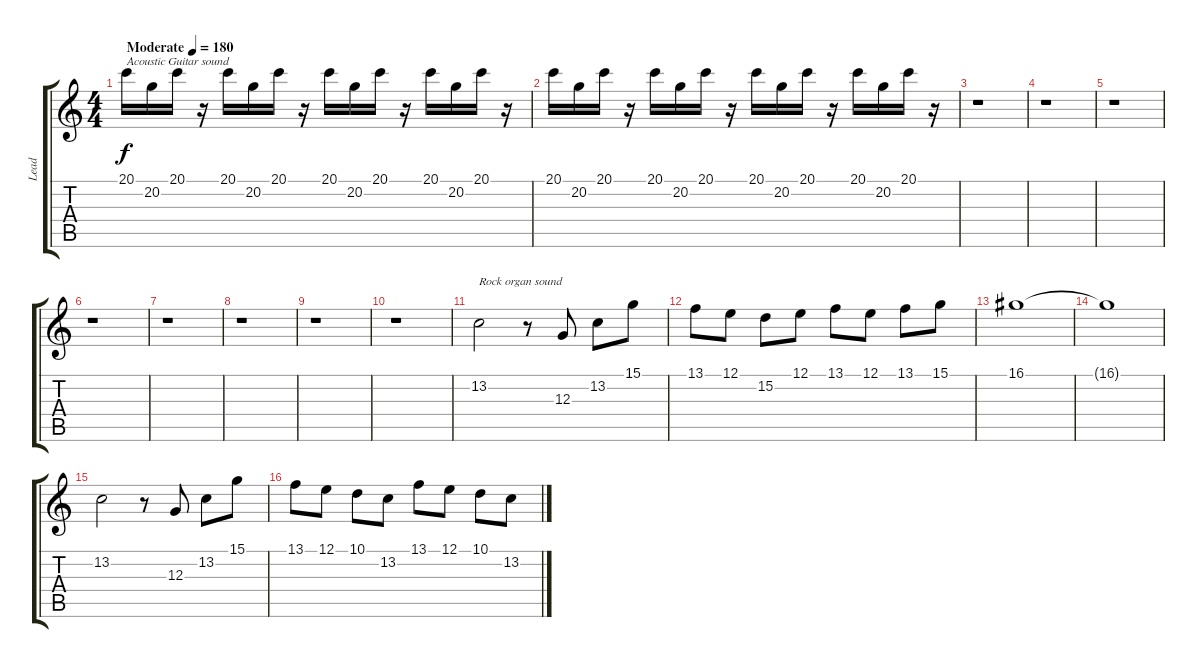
\track ("Lead" "Lead") {instrument rockorgan}
\staff {score tabs}
\tuning (E4 B3 G3 D3 A2 E2) {hide}
\ts (4 4)
\tempo (180 "Moderate")
\clef g2
\ks c
20.1.16{txt "Acoustic Guitar sound" dy f instrument acousticguitarnylon} 20.2.16 20.1.16 r.16 20.1.16 20.2.16 20.1.16 r.16 20.1.16 20.2.16 20.1.16 r.16 20.1.16 20.2.16 20.1.16 r.16 |
20.1.16 20.2.16 20.1.16 r.16 20.1.16 20.2.16 20.1.16 r.16 20.1.16 20.2.16 20.1.16 r.16 20.1.16 20.2.16 20.1.16 r.16 |
r.1 |
r.1 |
r.1 |
r.1 |
r.1 |
r.1 |
r.1 |
r.1 |
13.2.2{txt "Rock organ sound" instrument rockorgan} r.8 12.3.8 13.2.8 15.1.8 |
13.1.8 12.1.8 15.2.8 12.1.8 13.1.8 12.1.8 13.1.8 15.1.8 |
16.1.1 |
16.1{t}.1 |
13.2.2 r.8 12.3.8 13.2.8 15.1.8 |
13.1.8 12.1.8 10.1.8 13.2.8 13.1.8 12.1.8 10.1.8 13.2.8
